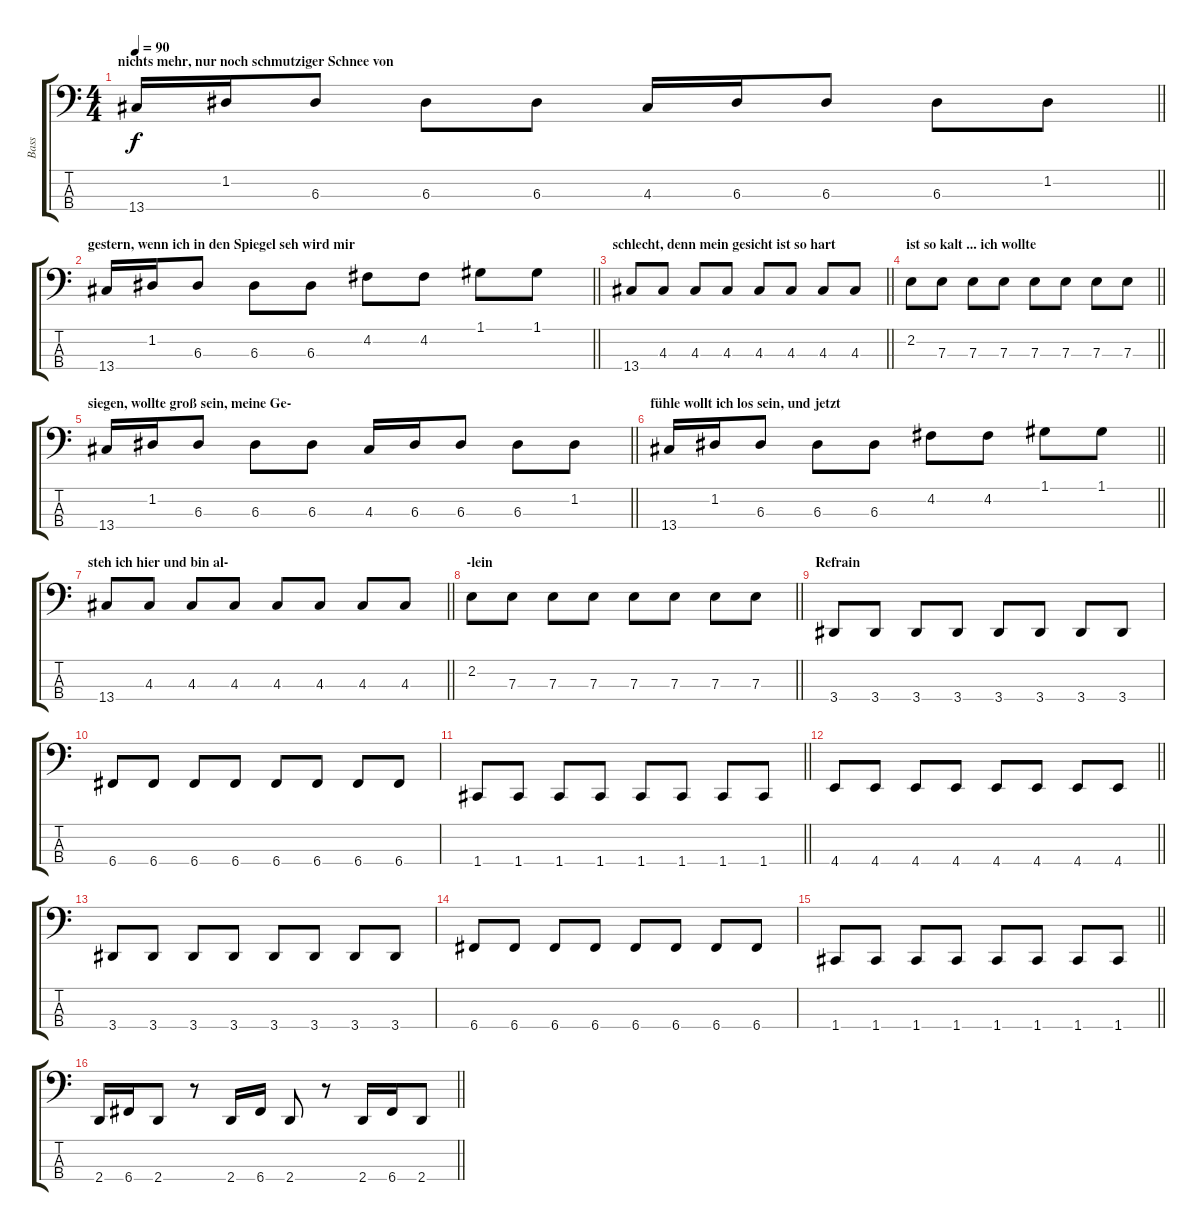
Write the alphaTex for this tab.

\track ("Bass" "Bass") {instrument electricbassfinger}
\staff {score tabs}
\tuning (G2 D2 A1 C1) {hide}
\ts (4 4)
\section ("" "nichts mehr, nur noch schmutziger Schnee von")
\tempo 90
\clef f4
\barLineRight lightlight
\ks c
13.4.16{dy f} 1.2.16 6.3.8 6.3.8 6.3.8 4.3.16 6.3.16 6.3.8 6.3.8 1.2.8 |
\section ("" "gestern, wenn ich in den Spiegel seh wird mir")
\barLineRight lightlight
13.4.16 1.2.16 6.3.8 6.3.8 6.3.8 4.2.8 4.2.8 1.1.8 1.1.8 |
\section ("" "schlecht, denn mein gesicht ist so hart")
\barLineRight lightlight
13.4.8 4.3.8 4.3.8 4.3.8 4.3.8 4.3.8 4.3.8 4.3.8 |
\section ("" "ist so kalt ... ich wollte")
\barLineRight lightlight
2.2.8 7.3.8 7.3.8 7.3.8 7.3.8 7.3.8 7.3.8 7.3.8 |
\section ("" "siegen, wollte groß sein, meine Ge-")
\barLineRight lightlight
13.4.16 1.2.16 6.3.8 6.3.8 6.3.8 4.3.16 6.3.16 6.3.8 6.3.8 1.2.8 |
\section ("" "fühle wollt ich los sein, und jetzt")
\barLineRight lightlight
13.4.16 1.2.16 6.3.8 6.3.8 6.3.8 4.2.8 4.2.8 1.1.8 1.1.8 |
\section ("" "steh ich hier und bin al-")
\barLineRight lightlight
13.4.8 4.3.8 4.3.8 4.3.8 4.3.8 4.3.8 4.3.8 4.3.8 |
\section ("" "-lein")
\barLineRight lightlight
2.2.8 7.3.8 7.3.8 7.3.8 7.3.8 7.3.8 7.3.8 7.3.8 |
\section ("" "Refrain")
3.4.8 3.4.8 3.4.8 3.4.8 3.4.8 3.4.8 3.4.8 3.4.8 |
6.4.8 6.4.8 6.4.8 6.4.8 6.4.8 6.4.8 6.4.8 6.4.8 |
\barLineRight lightlight
1.4.8 1.4.8 1.4.8 1.4.8 1.4.8 1.4.8 1.4.8 1.4.8 |
\barLineRight lightlight
4.4.8 4.4.8 4.4.8 4.4.8 4.4.8 4.4.8 4.4.8 4.4.8 |
3.4.8 3.4.8 3.4.8 3.4.8 3.4.8 3.4.8 3.4.8 3.4.8 |
6.4.8 6.4.8 6.4.8 6.4.8 6.4.8 6.4.8 6.4.8 6.4.8 |
\barLineRight lightlight
1.4.8 1.4.8 1.4.8 1.4.8 1.4.8 1.4.8 1.4.8 1.4.8 |
\barLineRight lightlight
2.4.16 6.4.16 2.4.8 r.8 2.4.16 6.4.16 2.4.8 r.8 2.4.16 6.4.16 2.4.8
